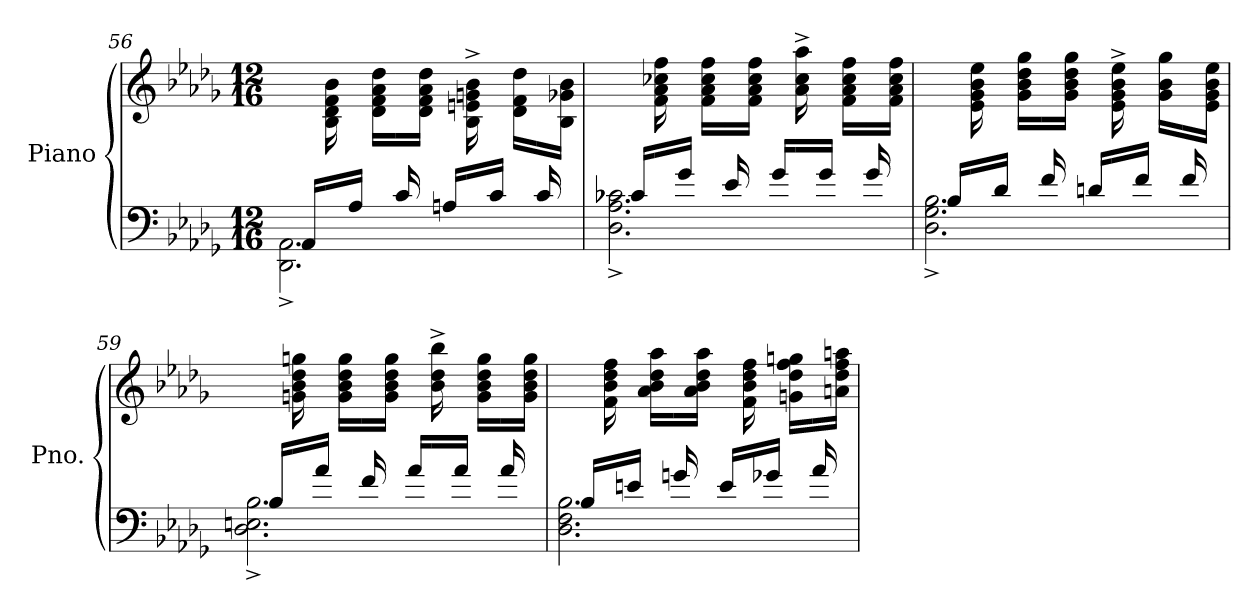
**kern	**kern
*part1	*part1
*staff2	*staff1
*I"Piano	*
*I'Pno.	*
*clefF4	*clefG2
*k[b-e-a-d-g-]	*k[b-e-a-d-g-]
*M12/16	*M12/16
=56	=56
*^	*
16AA-/LL	2.DD-\^ 2.AA-\^	16ryy
16ryy	.	16B-\ 16d-\ 16f\ 16b-\
16A-/JJ	.	16ryy
16ryy	.	16d-\ 16f\ 16a-\ 16dd-\LL
16c/	.	16ryy
16ryy	.	16d-\ 16f\ 16a-\ 16dd-\JJ
16An/LL	.	16ryy
16ryy	.	16B-\^ 16en\^ 16gn\^ 16b-\^
16c/JJ	.	16ryy
16ryy	.	16d-\ 16f\ 16dd-\LL
16c/	.	16ryy
16ryy	.	16B-\ 16g-X\ 16b-\JJ
!!LO:LB:g=z
=57	=57	=57
16c-X/LL	2.D-\^ 2.A-\^ 2.c-X\^	16ryy
16ryy	.	16f\ 16a-\ 16cc-X\ 16ff\
16g-/JJ	.	16ryy
16ryy	.	16f\ 16a-\ 16cc-\ 16ff\LL
16e-/	.	16ryy
16ryy	.	16f\ 16a-\ 16cc-\ 16ff\JJ
16g-/LL	.	16ryy
16ryy	.	16a-\^ 16cc-\^ 16aa-\^
16g-/JJ	.	16ryy
16ryy	.	16f\ 16a-\ 16cc-\ 16ff\LL
16g-/	.	16ryy
16ryy	.	16f\ 16a-\ 16cc-\ 16ff\JJ
=58	=58	=58
16B-/LL	2.D-\^ 2.G-\^ 2.B-\^	16ryy
16ryy	.	16e-\ 16g-\ 16b-\ 16ee-\
16d-/JJ	.	16ryy
16ryy	.	16g-\ 16b-\ 16dd-\ 16gg-\LL
16f/	.	16ryy
16ryy	.	16g-\ 16b-\ 16dd-\ 16gg-\JJ
16dn/LL	.	16ryy
16ryy	.	16e-\^ 16g-\^ 16b-\^ 16ee-\^
16f/JJ	.	16ryy
16ryy	.	16g-\ 16b-\ 16gg-\LL
16f/	.	16ryy
16ryy	.	16e-\ 16g-\ 16b-\ 16ee-\JJ
=59	=59	=59
16B-/LL	2.D-\^ 2.En\^ 2.B-\^	16ryy
16ryy	.	16gn\ 16b-\ 16dd-\ 16ggn\
16a-/JJ	.	16ryy
16ryy	.	16g\ 16b-\ 16dd-\ 16gg\LL
16f/	.	16ryy
16ryy	.	16g\ 16b-\ 16dd-\ 16gg\JJ
16a-/LL	.	16ryy
16ryy	.	16b-\^ 16dd-\^ 16bb-\^
16a-/JJ	.	16ryy
16ryy	.	16g\ 16b-\ 16dd-\ 16gg\LL
16a-/	.	16ryy
16ryy	.	16g\ 16b-\ 16dd-\ 16gg\JJ
!!LO:LB:g=z
=60	=60	=60
16B-/LL	2.D-\ 2.F\ 2.B-\	16ryy
16ryy	.	16f\ 16b-\ 16dd-\ 16ff\
16en/JJ	.	16ryy
16ryy	.	16a-\ 16b-\ 16dd-\ 16aa-\LL
16gn/	.	16ryy
16ryy	.	16a-\ 16b-\ 16dd-\ 16aa-\JJ
16e/LL	.	16ryy
16ryy	.	16f\ 16b-\ 16dd-\ 16ff\
16g-X/JJ	.	16ryy
16ryy	.	16gn\ 16dd-\ 16ff\ 16ggn\LL
16a-/	.	16ryy
16ryy	.	16an\ 16dd-\ 16ff\ 16aan\JJ
*v	*v	*
=	=
*-	*-
